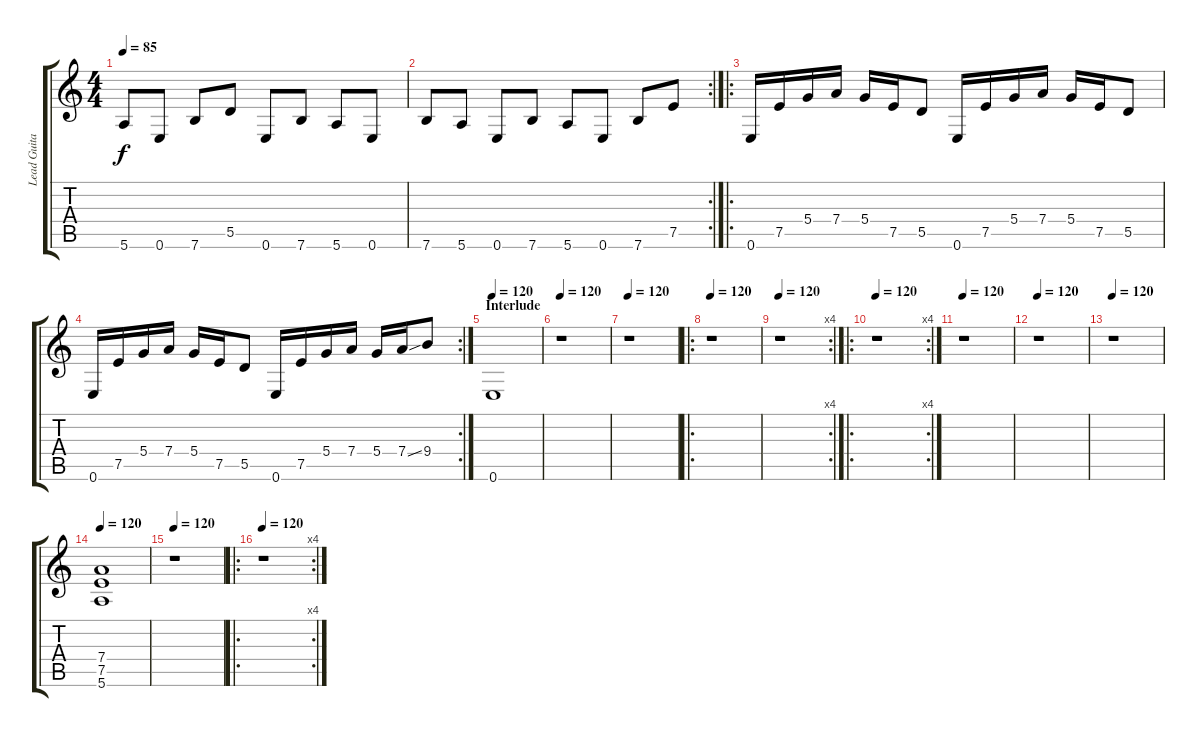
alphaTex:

\track ("Lead Guitar" "Lead Guita") {instrument distortionguitar}
\staff {score tabs}
\tuning (E4 B3 G3 D3 A2 E2) {hide}
\ts (4 4)
\tempo 85
\clef g2
\ks c
5.6.8{dy f} 0.6.8 7.6.8 5.5.8 0.6.8 7.6.8 5.6.8 0.6.8 |
\rc 2
7.6.8 5.6.8 0.6.8 7.6.8 5.6.8 0.6.8 7.6.8 7.5.8 |
\ro
0.6.16 7.5.16 5.4.16 7.4.16 5.4.16 7.5.16 5.5.8 0.6.16 7.5.16 5.4.16 7.4.16 5.4.16 7.5.16 5.5.8 |
\rc 2
0.6.16 7.5.16 5.4.16 7.4.16 5.4.16 7.5.16 5.5.8 0.6.16 7.5.16 5.4.16 7.4.16 5.4.16 7.4{ss}.16 9.4.8 |
\section ("" "Interlude")
\tempo 120
0.6.1 |
\tempo 120
r.1 |
\tempo 120
r.1 |
\ro
\tempo 120
r.1 |
\rc 4
\tempo 120
r.1 |
\ro
\rc 4
\tempo 120
r.1 |
\tempo 120
r.1 |
\tempo 120
r.1 |
\tempo 120
r.1 |
\tempo 120
(7.4 7.5 5.6).1 |
\tempo 120
r.1 |
\ro
\rc 4
\tempo 120
r.1
